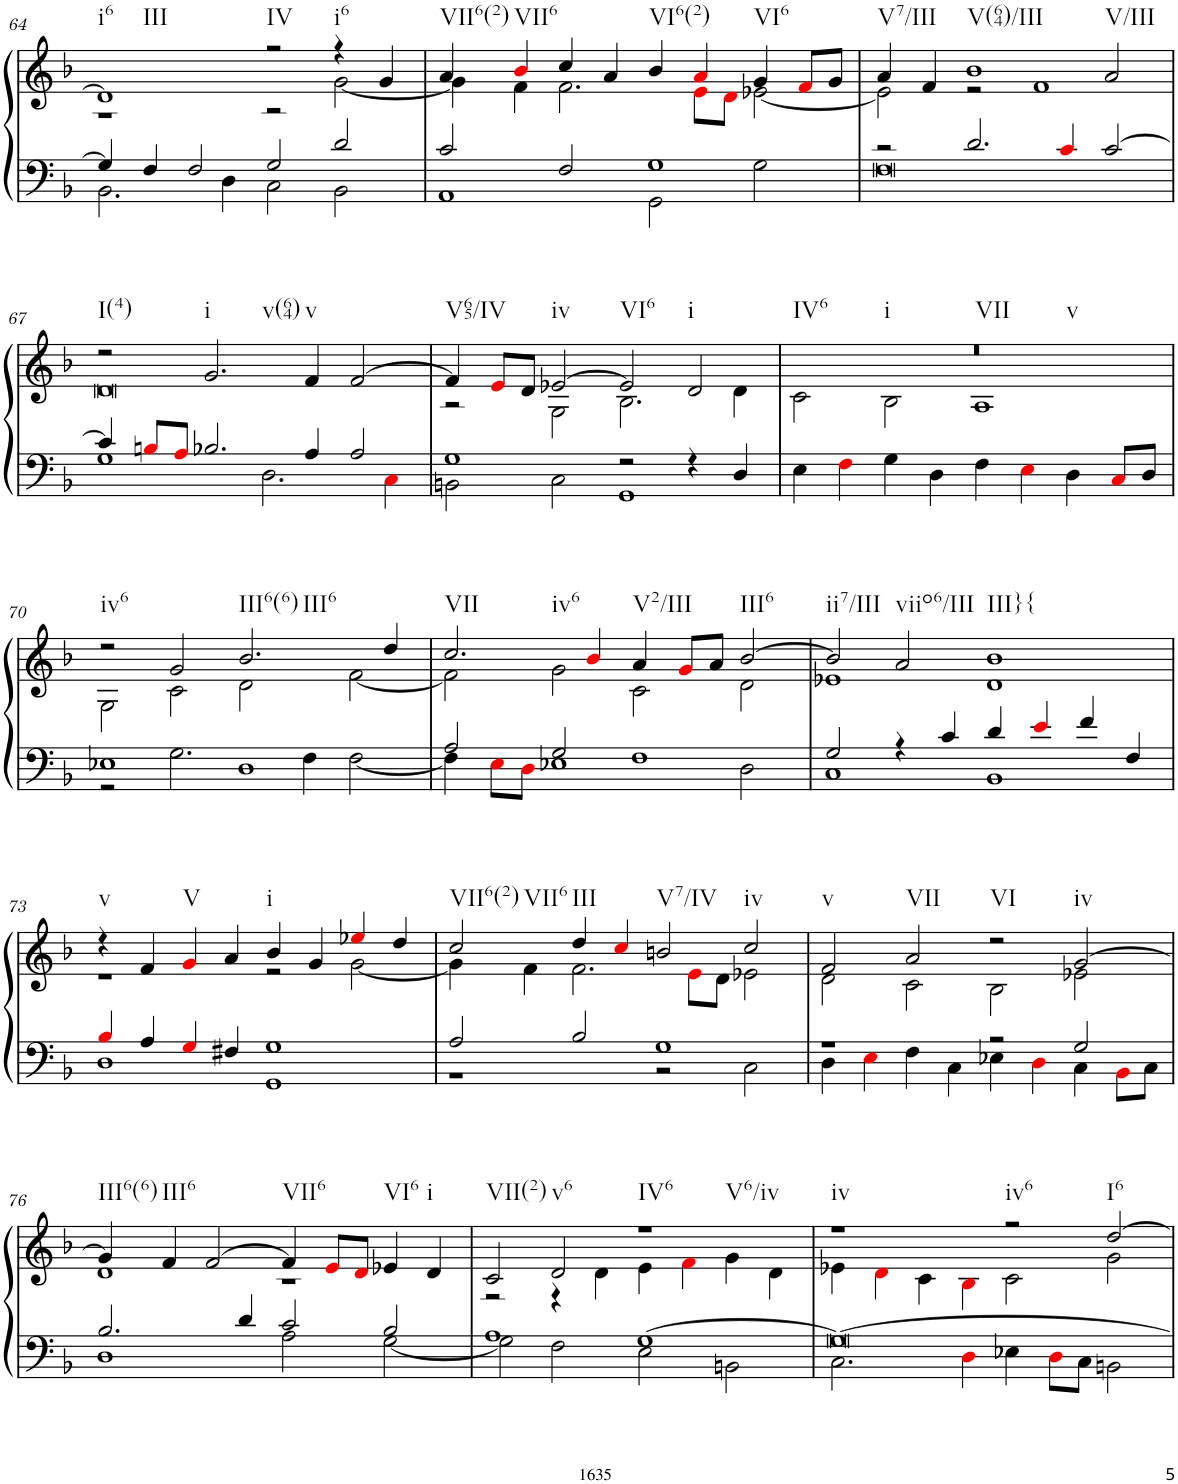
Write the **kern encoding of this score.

**kern	**kern
*part1	*part1
*staff2	*staff1
*I"Organ	*
*I'Org.	*
!!LO:PB:g=z
*clefF4	*clefG2
*k[b-]	*k[b-]
*M4/2	*M4/2
=64	=64
*^	*^
!	!	!LO:TX:b:t=i6	!
!	!	!LO:TX:b:t=III	!
4G/]	2.BB-\	1d]	1r
4F/	.	.	.
2F/	.	.	.
.	4D\	.	.
!	!	!LO:TX:b:t=IV	!
2G/	2C\	2r	2r
!	!	!LO:TX:b:t=i6	!
2d/	2BB-\	4r	[2g\
.	.	4g/	.
=65	=65	=65	=65
!	!	!LO:TX:b:t=VII6(2)	!
2c/	1AA	4a/	4g\]
!	!	!LO:TX:b:t=VII6	!
.	.	4b-i/	4f\
2F/	.	4cc/	2.f\
.	.	4a/	.
!	!	!LO:TX:b:t=VI6(2)	!
1G	2GG\	4b-/	.
.	.	4ai/	8ei\L
.	.	.	8di\J
!	!	!LO:TX:b:t=VI6	!
.	2G\	4g/	[2e-X\
.	.	8fi/L	.
.	.	8g/J	.
=66	=66	=66	=66
!	!	!LO:TX:b:t=V7/III	!
2r	0F	4a/	2e-\]
.	.	4f/	.
!	!	!LO:TX:b:t=V(64)/III	!
2.d/	.	1b-	2r
.	.	.	1f
4ci/	.	.	.
!	!	!LO:TX:b:t=V/III	!
[2c/	.	2a/	.
!!LO:LB:g=z	!!
=67	=67	=67	=67
!	!	!LO:TX:b:t=I(4)	!
4c/]	1G	2r	0d
8Bni/L	.	.	.
8Ai/J	.	.	.
!	!	!LO:TX:b:t=i	!
!	!	!LO:TX:b:t=v(64)	!
2.B-X/	.	2.g/	.
.	2.D\	.	.
!	!	!LO:TX:b:t=v	!
4A/	.	4f/	.
2A/	.	[2f/	.
.	4Ci\	.	.
=68	=68	=68	=68
!	!	!LO:TX:b:t=V65/IV	!
1G	2BBn\	4f/]	2r
.	.	8ei/L	.
.	.	8d/J	.
!	!	!LO:TX:b:t=iv	!
.	2C\	[2e-X/	2G\
!	!	!LO:TX:b:t=VI6	!
2r	1GG	2e-/]	2.B-\
!	!	!LO:TX:b:t=i	!
4r	.	2d/	.
4D/	.	.	4d\
*v	*v	*	*
=69	=69	=69
!	!LO:TX:b:t=IV6	!
!	!LO:TX:b:t=i	!
!	!LO:TX:b:t=VII	!
!	!LO:TX:b:t=v	!
4E\	0r	2c\
4Fi\	.	.
4G\	.	2B-\
4D\	.	.
4F\	.	1A
4Ei\	.	.
4D\	.	.
8Ci/L	.	.
8D/J	.	.
!!LO:LB:g=z	!!
=70	=70	=70
*^	*	*
!	!	!LO:TX:b:t=iv6	!
1E-X	2r	2r	2G\
.	2.G\	2g/	2c\
!	!	!LO:TX:b:t=III6(6)	!
!	!	!LO:TX:b:t=III6	!
1D	.	2.b-/	2d\
.	4F\	.	.
.	[2F\	.	[2f\
.	.	4dd/	.
=71	=71	=71	=71
!	!	!LO:TX:b:t=VII	!
!	!	!LO:TX:b:t=iv6	!
2A/	4F\]	2.cc/	2f\]
.	8Ei\L	.	.
.	8Di\J	.	.
2G/	1E-X	.	2g\
.	.	4b-i/	.
!	!	!LO:TX:b:t=V2/III	!
1F	.	4a/	2c\
.	.	8gi/L	.
.	.	8a/J	.
!	!	!LO:TX:b:t=III6	!
.	2D\	[2b-/	2d\
=72	=72	=72	=72
!	!	!LO:TX:b:t=ii7/III	!
2G/	1C	2b-/]	1e-X
!	!	!LO:TX:b:t=viio6/III	!
4r	.	2a/	.
4c/	.	.	.
!	!	!LO:TX:b:t=III}{	!
4d/	1BB-	1b-	1d
4ei/	.	.	.
4f/	.	.	.
4F/	.	.	.
!!LO:LB:g=z	!!
=73	=73	=73	=73
!	!	!LO:TX:b:t=v	!
4B-i/	1D	4r	1r
4A/	.	4f/	.
!	!	!LO:TX:b:t=V	!
4Gi/	.	4gi/	.
4F#X/	.	4a/	.
!	!	!LO:TX:b:t=i	!
1G	1GG	4b-/	2r
.	.	4g/	.
.	.	4ee-Xi/	[2g\
.	.	4dd/	.
=74	=74	=74	=74
!	!	!LO:TX:b:t=VII6(2)	!
!	!	!LO:TX:b:t=VII6	!
2A/	1r	2cc/	4g\]
.	.	.	4f\
!	!	!LO:TX:b:t=III	!
2B-/	.	4dd/	2.f\
.	.	4cci/	.
!	!	!LO:TX:b:t=V7/IV	!
1G	2r	2bn/	.
.	.	.	8ei\L
.	.	.	8d\J
!	!	!LO:TX:b:t=iv	!
.	2C\	2cc/	2e-X\
=75	=75	=75	=75
!	!	!LO:TX:b:t=v	!
1r	4D\	2f/	2d\
.	4Ei\	.	.
!	!	!LO:TX:b:t=VII	!
.	4F\	2a/	2c\
.	4C\	.	.
!	!	!LO:TX:b:t=VI	!
2r	4E-X\	2r	2B-\
.	4Di\	.	.
!	!	!LO:TX:b:t=iv	!
2G/	4C\	[2g/	2e-X\
.	8BB-i\L	.	.
.	8C\J	.	.
!!LO:LB:g=z	!!
=76	=76	=76	=76
!	!	!LO:TX:b:t=III6(6)	!
2.B-/	1D	4g/]	1d
!	!	!LO:TX:b:t=III6	!
.	.	4f/	.
.	.	[2f/	.
4d/	.	.	.
!	!	!LO:TX:b:t=VII6	!
2c/	2A\	4f/]	1r
.	.	8ei/L	.
.	.	8di/J	.
!	!	!LO:TX:b:t=VI6	!
2B-/	[2G\	4e-X/	.
!	!	!LO:TX:b:t=i	!
.	.	4d/	.
=77	=77	=77	=77
!	!	!LO:TX:b:t=VII(2)	!
1A	2G\]	2c/	2r
!	!	!LO:TX:b:t=v6	!
.	2F\	2d/	4r
.	.	.	4d\
!	!	!LO:TX:b:t=IV6	!
!	!	!LO:TX:b:t=V6/iv	!
[1G	2E\	1r	4e\
.	.	.	4fi\
.	2BBn\	.	4g\
.	.	.	4d\
=78	=78	=78	=78
!	!	!LO:TX:b:t=iv	!
0G_	2.C\	1r	4e-X\
.	.	.	4di\
.	.	.	4c\
.	4Di\	.	4B-i\
!	!	!LO:TX:b:t=iv6	!
.	4E-X\	2r	2c\
.	8Di\L	.	.
.	8C\J	.	.
!	!	!LO:TX:b:t=I6	!
.	2BBn\	[2dd/	2g\
*v	*v	*	*
*	*v	*v
=	=
*-	*-
